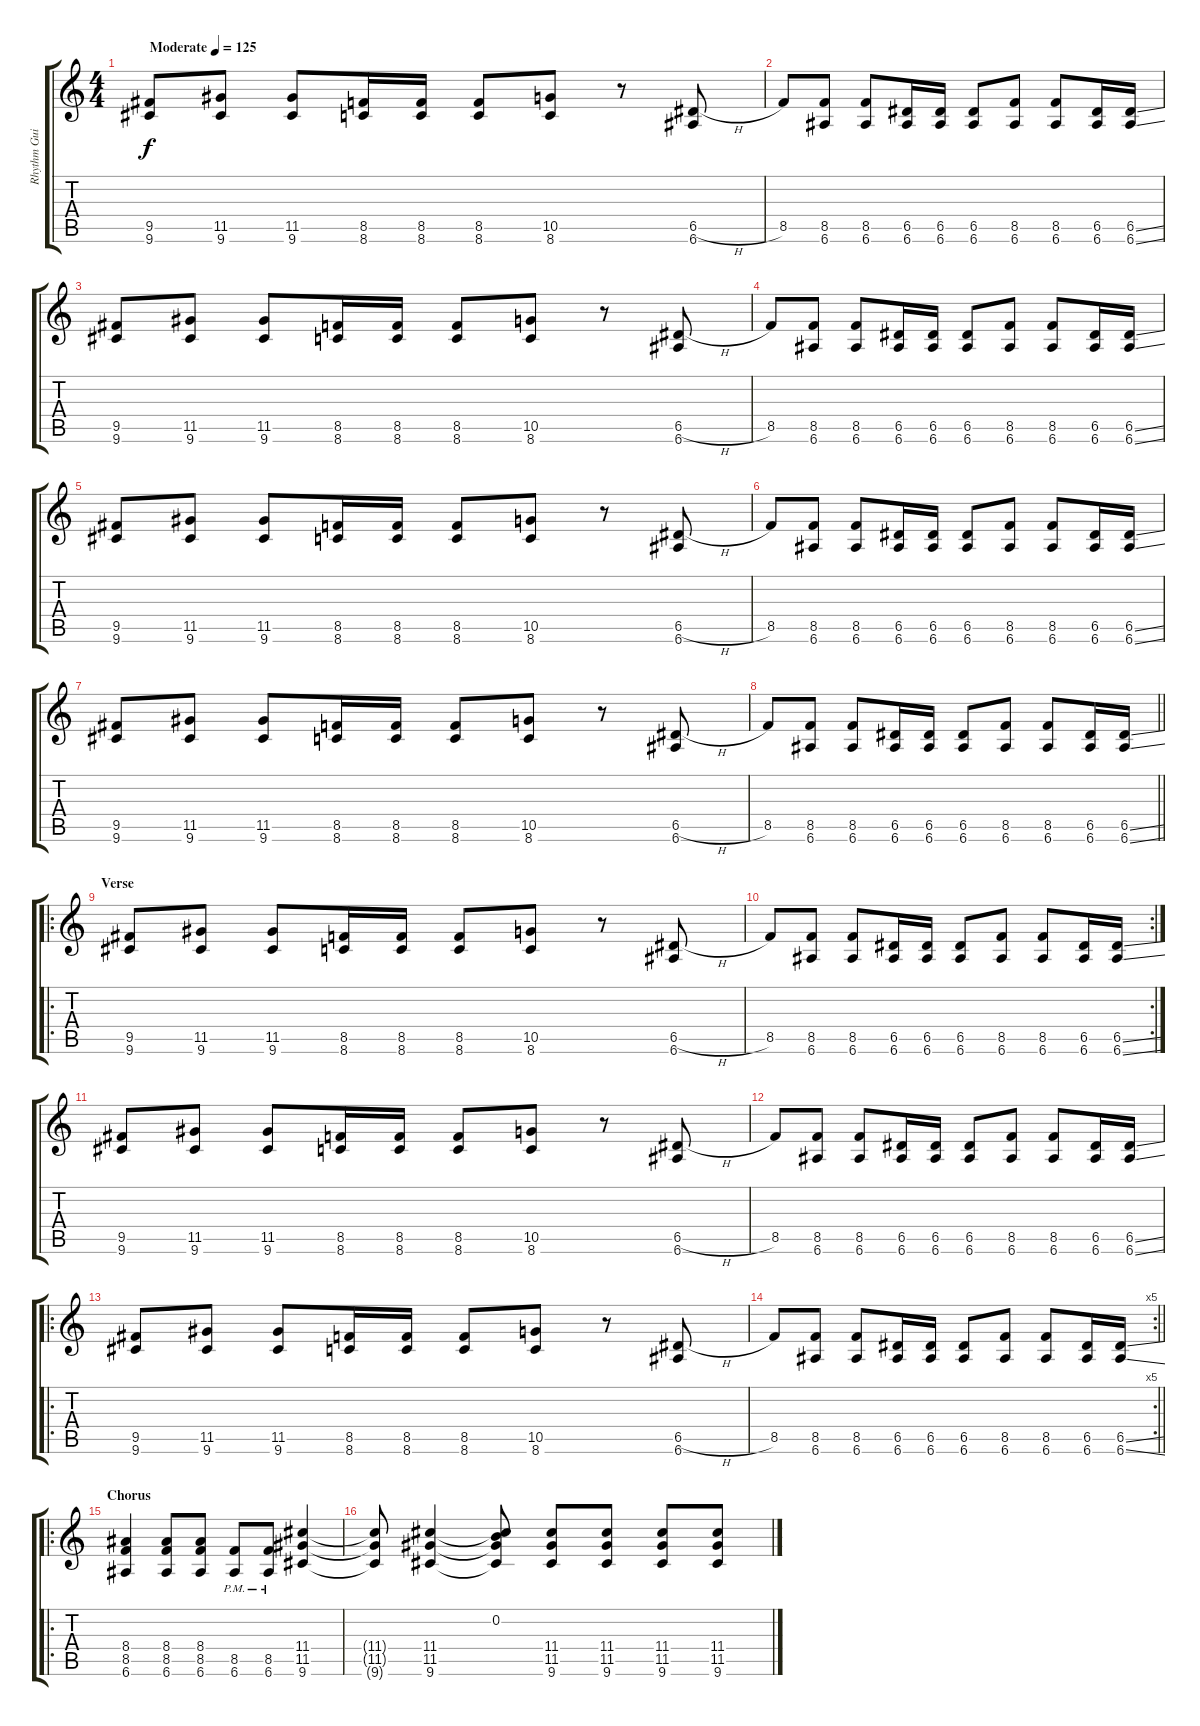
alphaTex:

\track ("Rhythm Guitar" "Rhythm Gui") {instrument distortionguitar}
\staff {score tabs}
\tuning (E4 B3 G3 D3 A2 E2) {hide}
\ts (4 4)
\tempo (125 "Moderate")
\clef g2
\ks c
(9.5 9.6).8{dy f instrument distortionguitar} (11.5 9.6).8 (11.5 9.6).8 (8.5 8.6).16 (8.5 8.6).16 (8.5 8.6).8 (10.5 8.6).8 r.8 (6.5{h} 6.6).8 |
8.5.8 (8.5 6.6).8 (8.5 6.6).8 (6.5 6.6).16 (6.5 6.6).16 (6.5 6.6).8 (8.5 6.6).8 (8.5 6.6).8 (6.5 6.6).16 (6.5{ss} 6.6{ss}).16 |
(9.5 9.6).8 (11.5 9.6).8 (11.5 9.6).8 (8.5 8.6).16 (8.5 8.6).16 (8.5 8.6).8 (10.5 8.6).8 r.8 (6.5{h} 6.6).8 |
8.5.8 (8.5 6.6).8 (8.5 6.6).8 (6.5 6.6).16 (6.5 6.6).16 (6.5 6.6).8 (8.5 6.6).8 (8.5 6.6).8 (6.5 6.6).16 (6.5{ss} 6.6{ss}).16 |
(9.5 9.6).8 (11.5 9.6).8 (11.5 9.6).8 (8.5 8.6).16 (8.5 8.6).16 (8.5 8.6).8 (10.5 8.6).8 r.8 (6.5{h} 6.6).8 |
8.5.8 (8.5 6.6).8 (8.5 6.6).8 (6.5 6.6).16 (6.5 6.6).16 (6.5 6.6).8 (8.5 6.6).8 (8.5 6.6).8 (6.5 6.6).16 (6.5{ss} 6.6{ss}).16 |
(9.5 9.6).8 (11.5 9.6).8 (11.5 9.6).8 (8.5 8.6).16 (8.5 8.6).16 (8.5 8.6).8 (10.5 8.6).8 r.8 (6.5{h} 6.6).8 |
\barLineRight lightlight
8.5.8 (8.5 6.6).8 (8.5 6.6).8 (6.5 6.6).16 (6.5 6.6).16 (6.5 6.6).8 (8.5 6.6).8 (8.5 6.6).8 (6.5 6.6).16 (6.5{ss} 6.6{ss}).16 |
\ro
\section ("" "Verse")
(9.5 9.6).8 (11.5 9.6).8 (11.5 9.6).8 (8.5 8.6).16 (8.5 8.6).16 (8.5 8.6).8 (10.5 8.6).8 r.8 (6.5{h} 6.6).8 |
\rc 2
8.5.8 (8.5 6.6).8 (8.5 6.6).8 (6.5 6.6).16 (6.5 6.6).16 (6.5 6.6).8 (8.5 6.6).8 (8.5 6.6).8 (6.5 6.6).16 (6.5{ss} 6.6{ss}).16 |
(9.5 9.6).8 (11.5 9.6).8 (11.5 9.6).8 (8.5 8.6).16 (8.5 8.6).16 (8.5 8.6).8 (10.5 8.6).8 r.8 (6.5{h} 6.6).8 |
8.5.8 (8.5 6.6).8 (8.5 6.6).8 (6.5 6.6).16 (6.5 6.6).16 (6.5 6.6).8 (8.5 6.6).8 (8.5 6.6).8 (6.5 6.6).16 (6.5{ss} 6.6{ss}).16 |
\ro
(9.5 9.6).8 (11.5 9.6).8 (11.5 9.6).8 (8.5 8.6).16 (8.5 8.6).16 (8.5 8.6).8 (10.5 8.6).8 r.8 (6.5{h} 6.6).8 |
\rc 5
\barLineRight lightlight
8.5.8 (8.5 6.6).8 (8.5 6.6).8 (6.5 6.6).16 (6.5 6.6).16 (6.5 6.6).8 (8.5 6.6).8 (8.5 6.6).8 (6.5 6.6).16 (6.5{ss} 6.6{ss}).16 |
\ro
\section ("" "Chorus")
(8.4 8.5 6.6).4 (8.4 8.5 6.6).8 (8.4 8.5 6.6).8 (8.5{pm} 6.6{pm}).8 (8.5{pm} 6.6{pm}).8 (11.4 11.5 9.6).4 |
(11.4{t} 11.5{t} 9.6{t}).8 (11.4 11.5 9.6).4 (0.2 11.4{t} 11.5{t} 9.6{t}).8 (11.4 11.5 9.6).8 (11.4 11.5 9.6).8 (11.4 11.5 9.6).8 (11.4 11.5 9.6).8
